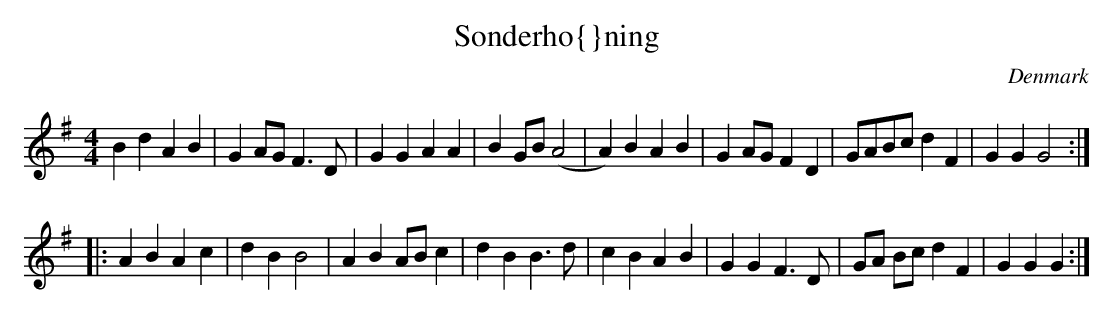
X:1
T:Sonderh\o{}ning
O:Denmark
M:4/4
K:G
B2d2 A2B2 | G2AG F3D | \
G2G2 A2A2 | B2GB (A4 | A2) B2A2B2 | G2AG F2D2 |\
GABc d2F2 | G2G2 G4 :|
|:\
A2B2A2c2 | d2B2B4 | A2B2ABc2 | d2B2 B3d |\
c2B2A2B2 | G2G2 F3D | GA Bc d2F2 | G2G2G2 :|
